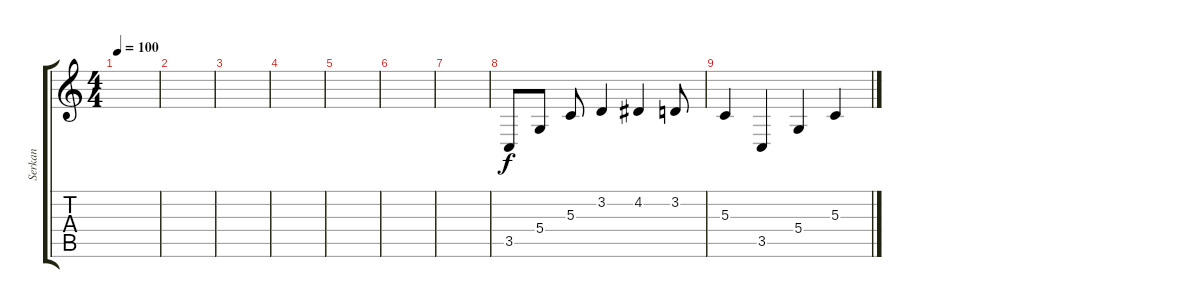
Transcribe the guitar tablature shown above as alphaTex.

\track ("Serkan" "Serkan") {instrument brightacousticpiano}
\staff {score tabs}
\tuning (E4 B3 G3 D3 A2 E2) {hide}
\ts (4 4)
\tempo 100
\clef g2
\ks c
|
|
|
|
|
|
|
3.5.8 5.4.8 5.3.8 3.2.4 4.2.4 3.2.8 |
5.3.4 3.5.4 5.4.4 5.3.4
